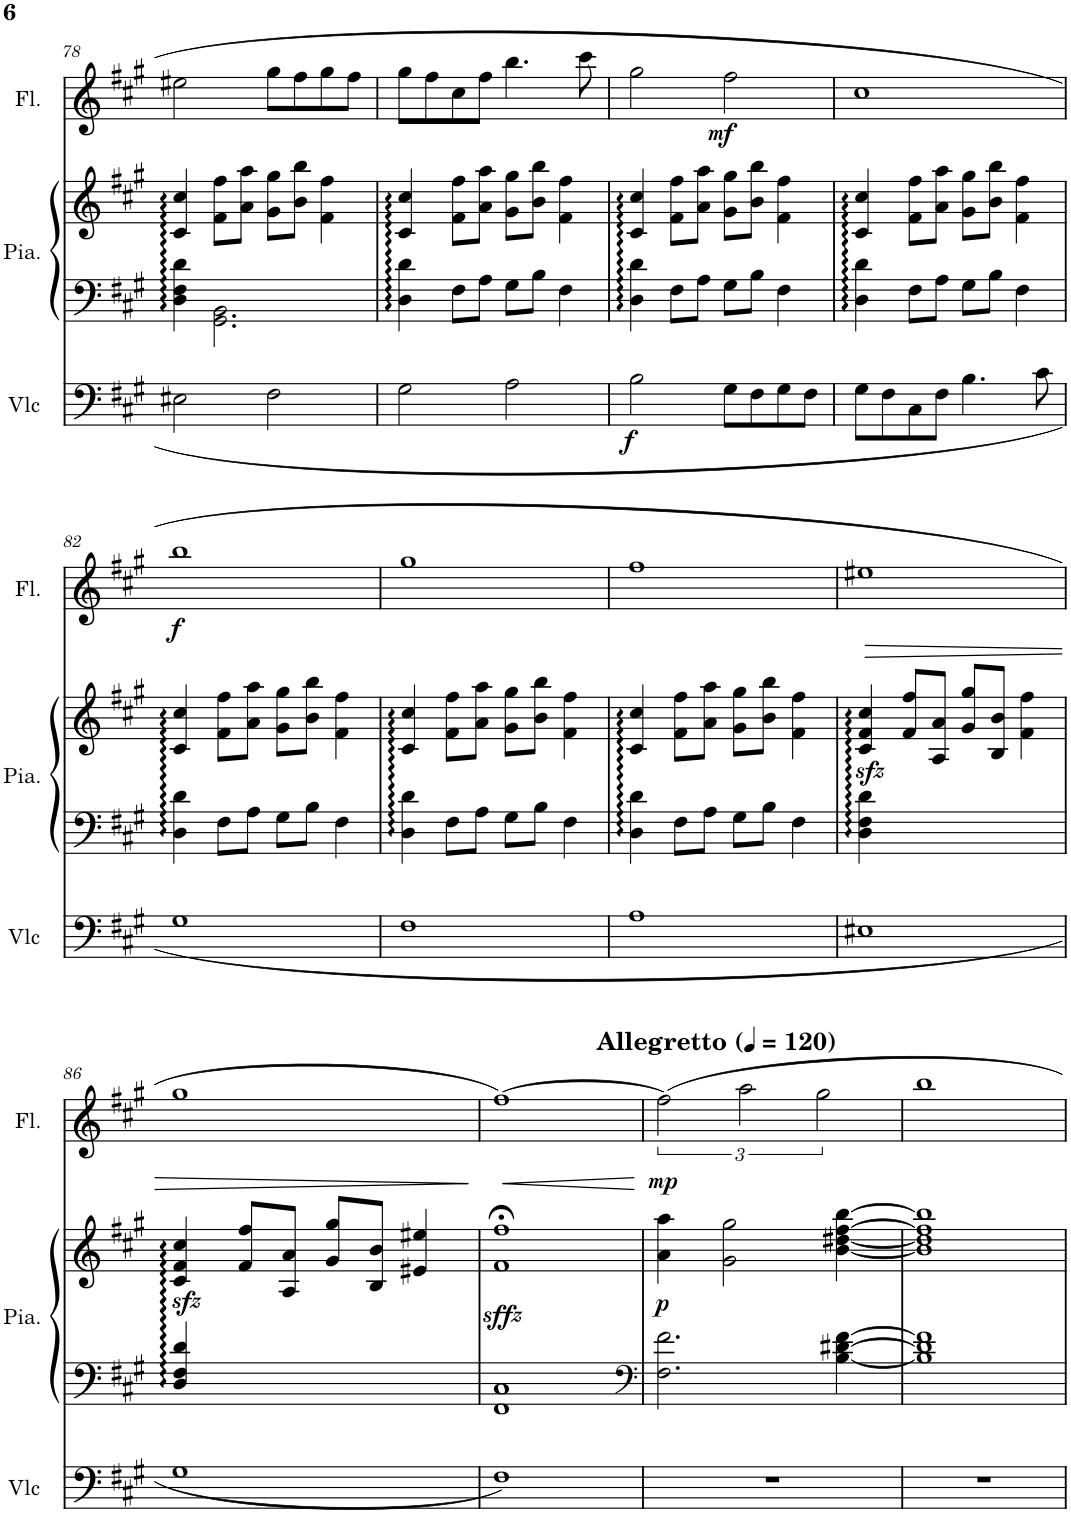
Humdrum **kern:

**kern	**dynam	**kern	**kern	**dynam	**kern	**dynam
*part3	*part3	*part2	*part2	*part2	*part1	*part1
*staff4	*staff4	*staff3	*staff2	*staff2/3	*staff1	*staff1
*I"Violoncelle	*	*I"Piano	*	*	*I"Flûte	*
*I'Vlc	*	*I'Pia.	*	*	*I'Fl.	*
!!LO:PB:g=z
*clefF4	*	*clefF4	*clefG2	*	*clefG2	*
*k[f#c#g#]	*	*k[f#c#g#]	*k[f#c#g#]	*	*k[f#c#g#]	*
*M4/4	*	*M4/4	*M4/4	*	*M4/4	*
=78	=78	=78	=78	=78	=78	=78
*	*	*^	*	*	*	*
2E#X\	.	4D\ 4F#\ 4d\	4ryy	4c#/ 4cc#/	.	2ee#X\	.
.	.	2ryy	2.GG#\ 2.BB\	8f#\ 8ff#\L	.	.	.
.	.	.	.	8a\ 8aa\J	.	.	.
2F#\	.	.	.	8g#\ 8gg#\L	.	8gg#\L	.
.	.	.	.	8b\ 8bb\J	.	8ff#\	.
.	.	4ryy	.	4f#\ 4ff#\	.	8gg#\	.
.	.	.	.	.	.	8ff#\J	.
*	*	*v	*v	*	*	*	*
=79	=79	=79	=79	=79	=79	=79
2G#\	.	4D\ 4d\	4c#/ 4cc#/	.	8gg#\L	.
.	.	.	.	.	8ff#\	.
.	.	8F#\L	8f#\ 8ff#\L	.	8cc#\	.
.	.	8A\J	8a\ 8aa\J	.	8ff#\J	.
2A\	.	8G#\L	8g#\ 8gg#\L	.	4.bb\	.
.	.	8B\J	8b\ 8bb\J	.	.	.
.	.	4F#\	4f#\ 4ff#\	.	.	.
.	.	.	.	.	8ccc#\	.
=80	=80	=80	=80	=80	=80	=80
!	!LO:DY:b	!	!	!	!	!
2B\	f	4D\ 4d\	4c#/ 4cc#/	.	2gg#\	.
.	.	8F#\L	8f#\ 8ff#\L	.	.	.
.	.	8A\J	8a\ 8aa\J	.	.	.
!	!	!	!	!	!	!LO:DY:b
8G#\L	.	8G#\L	8g#\ 8gg#\L	.	2ff#\	mf
8F#\	.	8B\J	8b\ 8bb\J	.	.	.
8G#\	.	4F#\	4f#\ 4ff#\	.	.	.
8F#\J	.	.	.	.	.	.
=81	=81	=81	=81	=81	=81	=81
8G#\L	.	4D\ 4d\	4c#/ 4cc#/	.	1cc#	.
8F#\	.	.	.	.	.	.
8C#\	.	8F#\L	8f#\ 8ff#\L	.	.	.
8F#\J	.	8A\J	8a\ 8aa\J	.	.	.
4.B\	.	8G#\L	8g#\ 8gg#\L	.	.	.
.	.	8B\J	8b\ 8bb\J	.	.	.
.	.	4F#\	4f#\ 4ff#\	.	.	.
8c#\	.	.	.	.	.	.
!!LO:LB:g=z
=82	=82	=82	=82	=82	=82	=82
!	!	!	!	!	!	!LO:DY:b
1G#	.	4D\ 4d\	4c#/ 4cc#/	.	1bb	f
.	.	8F#\L	8f#\ 8ff#\L	.	.	.
.	.	8A\J	8a\ 8aa\J	.	.	.
.	.	8G#\L	8g#\ 8gg#\L	.	.	.
.	.	8B\J	8b\ 8bb\J	.	.	.
.	.	4F#\	4f#\ 4ff#\	.	.	.
=83	=83	=83	=83	=83	=83	=83
1F#	.	4D\ 4d\	4c#/ 4cc#/	.	1gg#	.
.	.	8F#\L	8f#\ 8ff#\L	.	.	.
.	.	8A\J	8a\ 8aa\J	.	.	.
.	.	8G#\L	8g#\ 8gg#\L	.	.	.
.	.	8B\J	8b\ 8bb\J	.	.	.
.	.	4F#\	4f#\ 4ff#\	.	.	.
=84	=84	=84	=84	=84	=84	=84
1A	.	4D\ 4d\	4c#/ 4cc#/	.	1ff#	.
.	.	8F#\L	8f#\ 8ff#\L	.	.	.
.	.	8A\J	8a\ 8aa\J	.	.	.
.	.	8G#\L	8g#\ 8gg#\L	.	.	.
.	.	8B\J	8b\ 8bb\J	.	.	.
.	.	4F#\	4f#\ 4ff#\	.	.	.
=85	=85	=85	=85	=85	=85	=85
!	!	!	!	!	!	!LO:HP:b
1E#X	.	4D\ 4F#\ 4d\	4c#/zz< 4f#/zz< 4cc#/zz<	.	1ee#X	>
.	.	2.ryy	8f#/ 8ff#/L	.	.	.
.	.	.	8A/ 8a/J	.	.	.
.	.	.	8g#/ 8gg#/L	.	.	.
.	.	.	8B/ 8b/J	.	.	.
.	.	.	4f#\ 4ff#\	.	.	.
!!LO:LB:g=z
=86	=86	=86	=86	=86	=86	=86
*	*	*^	*	*	*	*
1G#	.	1ryy	4D/ 4F#/ 4d/	4c#/zz< 4f#/zz< 4cc#/zz<	.	1gg#	.
.	.	.	2.ryy	8f#/ 8ff#/L	.	.	.
.	.	.	.	8A/ 8a/J	.	.	.
.	.	.	.	8g#/ 8gg#/L	.	.	.
.	.	.	.	8B/ 8b/J	.	.	.
.	.	.	.	4e#X/ 4ee#X/	.	.	.
*	*	*v	*v	*	*	*	*
.	.	.	.	.	.	]
=87	=87	=87	=87	=87	=87	=87
!	!	!	!	!LO:DY:b	!	!LO:HP:b
1F#	.	1FF# 1C#	1f#;< 1ff#;<	sffz	[1ff#	<
.	.	.	.	.	.	[
=88	=88	=88	=88	=88	=88	=88
*	*	*clefF4	*	*	*	*
*	*	*	*	*	*MM120	*
!	!	!	!	!	!LO:TX:a:B:t=Allegretto	!
!	!	!	!	!LO:DY:b	!	!LO:DY:b
1r	.	2.F#\ 2.f#\	4a\ 4aa\	p	3ff#\]	mp
.	.	.	2g#\ 2gg#\	.	.	.
.	.	.	.	.	3aa\	.
.	.	.	.	.	3gg#\	.
.	.	[4B\ [4d#X\ [4f#\	[4b\ [4dd#X\ [4ff#\ [4bb\	.	.	.
=89	=89	=89	=89	=89	=89	=89
1r	.	1B] 1d#] 1f#]	1b] 1dd#] 1ff#] 1bb]	.	1bb	.
=	=	=	=	=	=	=
*-	*-	*-	*-	*-	*-	*-
